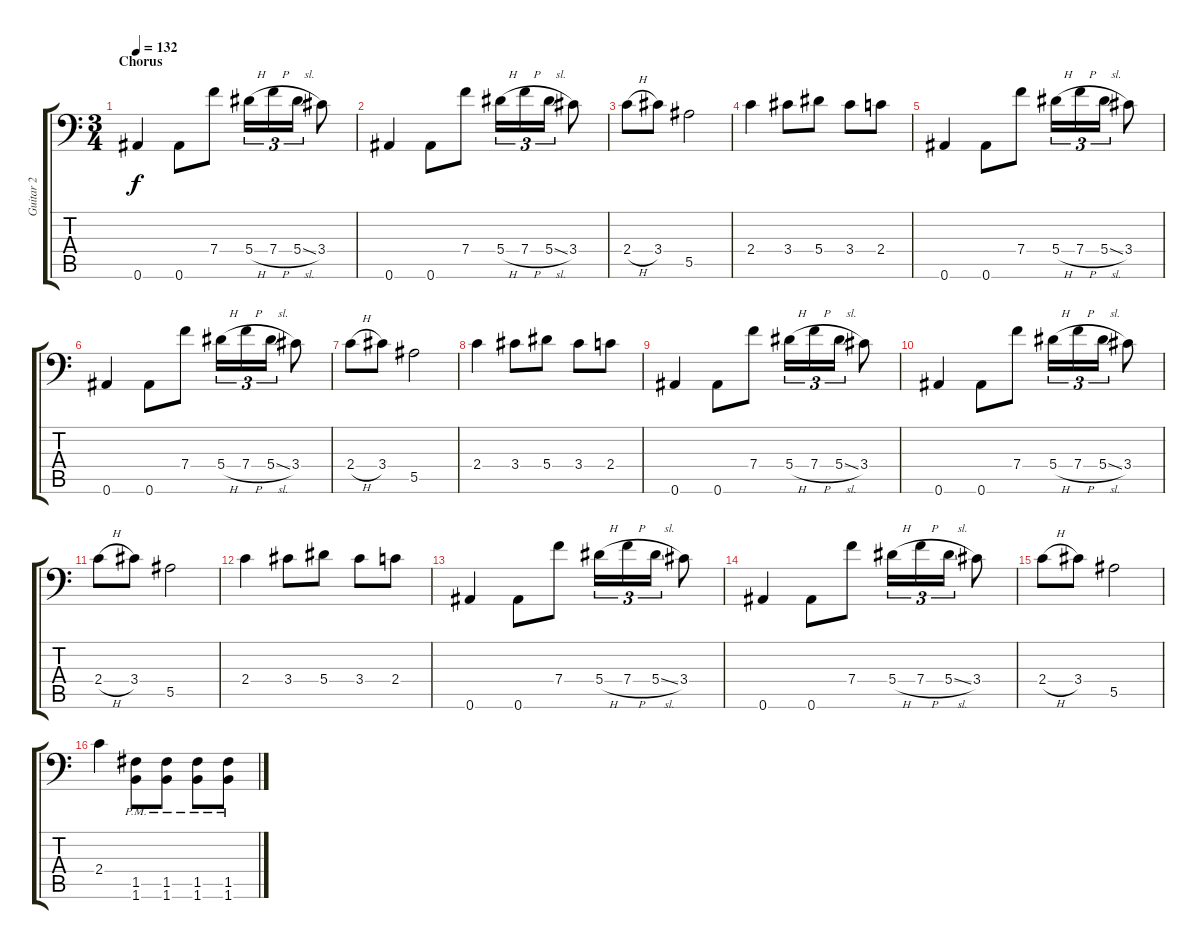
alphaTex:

\track ("Guitar 2" "Guitar 2") {instrument distortionguitar}
\staff {score tabs}
\tuning (C4 G3 Eb3 Bb2 F2 Bb1) {hide}
\ts (3 4)
\section ("" "Chorus")
\tempo 132
\clef f4
\ks c
0.6.4{dy f} 0.6.8 7.4.8 5.4{h}.16{tu (3 2)} 7.4{h}.16{tu (3 2)} 5.4{sl}.16{tu (3 2)} 3.4.8 |
0.6.4 0.6.8 7.4.8 5.4{h}.16{tu (3 2)} 7.4{h}.16{tu (3 2)} 5.4{sl}.16{tu (3 2)} 3.4.8 |
2.4{h}.8 3.4.8 5.5.2 |
2.4.4 3.4.8 5.4.8 3.4.8 2.4.8 |
0.6.4 0.6.8 7.4.8 5.4{h}.16{tu (3 2)} 7.4{h}.16{tu (3 2)} 5.4{sl}.16{tu (3 2)} 3.4.8 |
0.6.4 0.6.8 7.4.8 5.4{h}.16{tu (3 2)} 7.4{h}.16{tu (3 2)} 5.4{sl}.16{tu (3 2)} 3.4.8 |
2.4{h}.8 3.4.8 5.5.2 |
2.4.4 3.4.8 5.4.8 3.4.8 2.4.8 |
0.6.4 0.6.8 7.4.8 5.4{h}.16{tu (3 2)} 7.4{h}.16{tu (3 2)} 5.4{sl}.16{tu (3 2)} 3.4.8 |
0.6.4 0.6.8 7.4.8 5.4{h}.16{tu (3 2)} 7.4{h}.16{tu (3 2)} 5.4{sl}.16{tu (3 2)} 3.4.8 |
2.4{h}.8 3.4.8 5.5.2 |
2.4.4 3.4.8 5.4.8 3.4.8 2.4.8 |
0.6.4 0.6.8 7.4.8 5.4{h}.16{tu (3 2)} 7.4{h}.16{tu (3 2)} 5.4{sl}.16{tu (3 2)} 3.4.8 |
0.6.4 0.6.8 7.4.8 5.4{h}.16{tu (3 2)} 7.4{h}.16{tu (3 2)} 5.4{sl}.16{tu (3 2)} 3.4.8 |
2.4{h}.8 3.4.8 5.5.2 |
2.4.4 (1.5{pm} 1.6{pm}).8 (1.5{pm} 1.6{pm}).8 (1.5{pm} 1.6{pm}).8 (1.5{pm} 1.6{pm}).8
